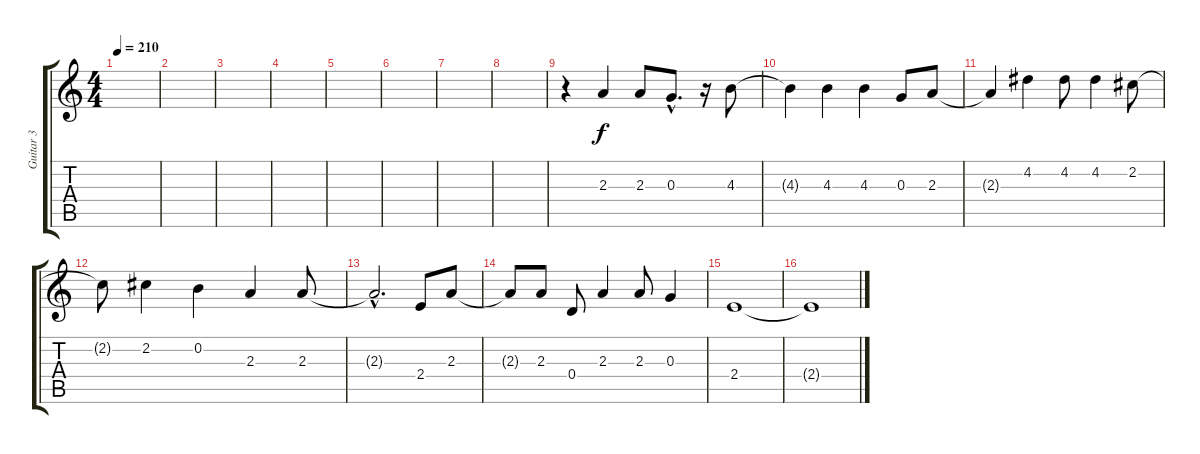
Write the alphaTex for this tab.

\track ("Guitar 3" "Guitar 3") {instrument electricguitarclean}
\staff {score tabs}
\tuning (E4 B3 G3 D3 A2 E2) {hide}
\ts (4 4)
\tempo 210
\clef g2
\ks c
|
|
|
|
|
|
|
|
r.4 2.3.4 2.3.8 0.3{hac}.8{d} r.16 4.3.8 |
4.3{t}.4 4.3.4 4.3.4 0.3.8 2.3.8 |
2.3{t}.4 4.2.4 4.2.8 4.2.4 2.2.8 |
2.2{t}.8 2.2.4 0.2.4 2.3.4 2.3.8 |
2.3{hac t}.2{d} 2.4.8 2.3.8 |
2.3{t}.8 2.3.8 0.4.8 2.3.4 2.3.8 0.3.4 |
2.4.1 |
2.4{t}.1
